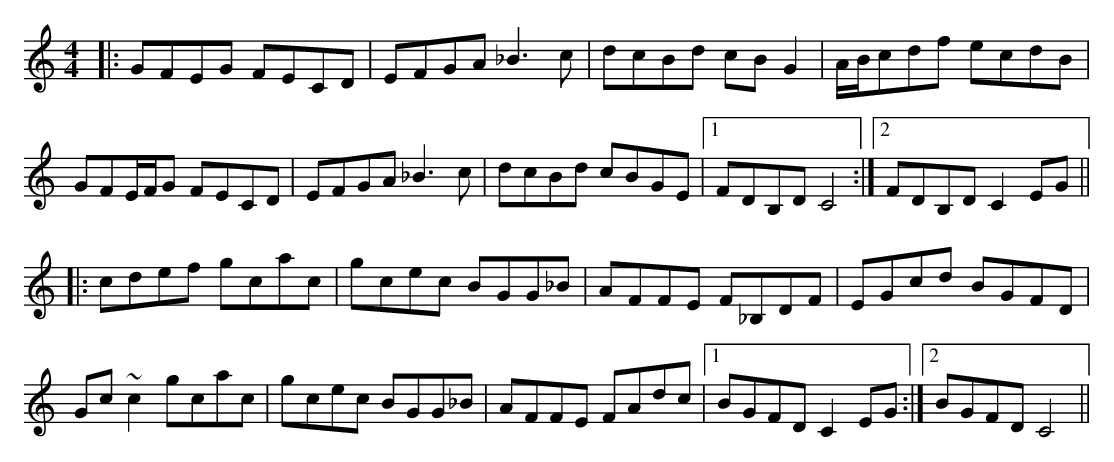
X:1
M:4/4
K:C
|: GFEG FECD | EFGA _B3 c | dcBd cBG2 |A/B/cdf ecdB |
GFE/F/G FECD | EFGA _B3 c |dcBd cBGE |1 FDB,D C4 :|2 FDB,D C2 EG ||
|: cdef gcac | gcec BGG_B | AFFE F_B,DF | EGcd BGFD |
Gc ~c2 gcac | gcec BGG_B | AFFE FAdc |1 BGFD C2 EG :|2 BGFD C4 ||
